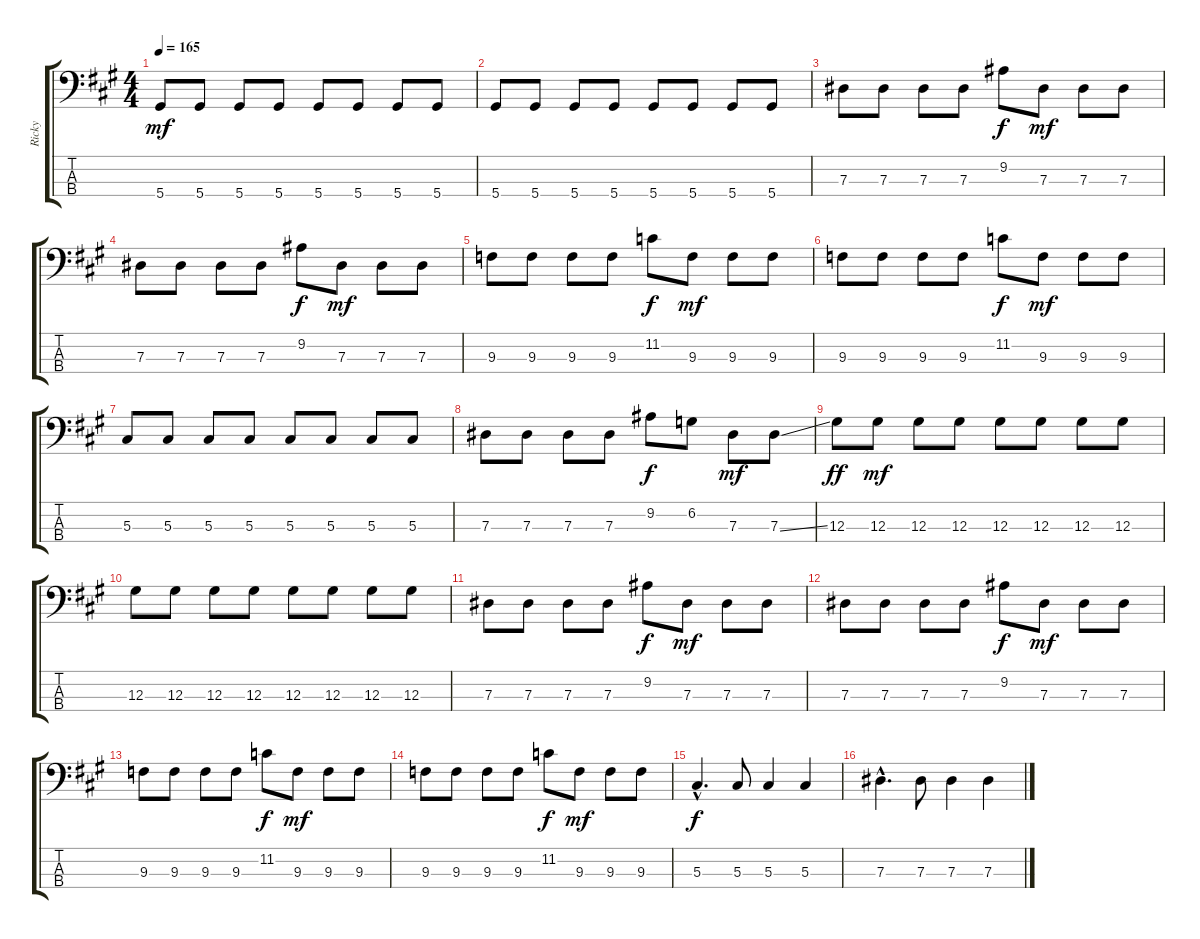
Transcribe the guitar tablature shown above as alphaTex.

\track ("Ricky" "Ricky") {instrument acousticbass}
\staff {score tabs}
\tuning (Gb2 Db2 Ab1 Eb1) {hide}
\ts (4 4)
\tempo 165
\clef f4
\ks a
5.4.8{dy mf} 5.4.8 5.4.8 5.4.8 5.4.8 5.4.8 5.4.8 5.4.8 |
5.4.8 5.4.8 5.4.8 5.4.8 5.4.8 5.4.8 5.4.8 5.4.8 |
7.3.8 7.3.8 7.3.8 7.3.8 9.2.8{dy f} 7.3.8{dy mf} 7.3.8 7.3.8 |
7.3.8 7.3.8 7.3.8 7.3.8 9.2.8{dy f} 7.3.8{dy mf} 7.3.8 7.3.8 |
9.3.8 9.3.8 9.3.8 9.3.8 11.2.8{dy f} 9.3.8{dy mf} 9.3.8 9.3.8 |
9.3.8 9.3.8 9.3.8 9.3.8 11.2.8{dy f} 9.3.8{dy mf} 9.3.8 9.3.8 |
5.3.8 5.3.8 5.3.8 5.3.8 5.3.8 5.3.8 5.3.8 5.3.8 |
7.3.8 7.3.8 7.3.8 7.3.8 9.2.8{dy f} 6.2.8 7.3.8{dy mf} 7.3{ss}.8 |
12.3.8{dy ff} 12.3.8{dy mf} 12.3.8 12.3.8 12.3.8 12.3.8 12.3.8 12.3.8 |
12.3.8 12.3.8 12.3.8 12.3.8 12.3.8 12.3.8 12.3.8 12.3.8 |
7.3.8 7.3.8 7.3.8 7.3.8 9.2.8{dy f} 7.3.8{dy mf} 7.3.8 7.3.8 |
7.3.8 7.3.8 7.3.8 7.3.8 9.2.8{dy f} 7.3.8{dy mf} 7.3.8 7.3.8 |
9.3.8 9.3.8 9.3.8 9.3.8 11.2.8{dy f} 9.3.8{dy mf} 9.3.8 9.3.8 |
9.3.8 9.3.8 9.3.8 9.3.8 11.2.8{dy f} 9.3.8{dy mf} 9.3.8 9.3.8 |
5.3{hac}.4{d dy f} 5.3.8 5.3.4 5.3.4 |
7.3{hac}.4{d} 7.3.8 7.3.4 7.3.4
